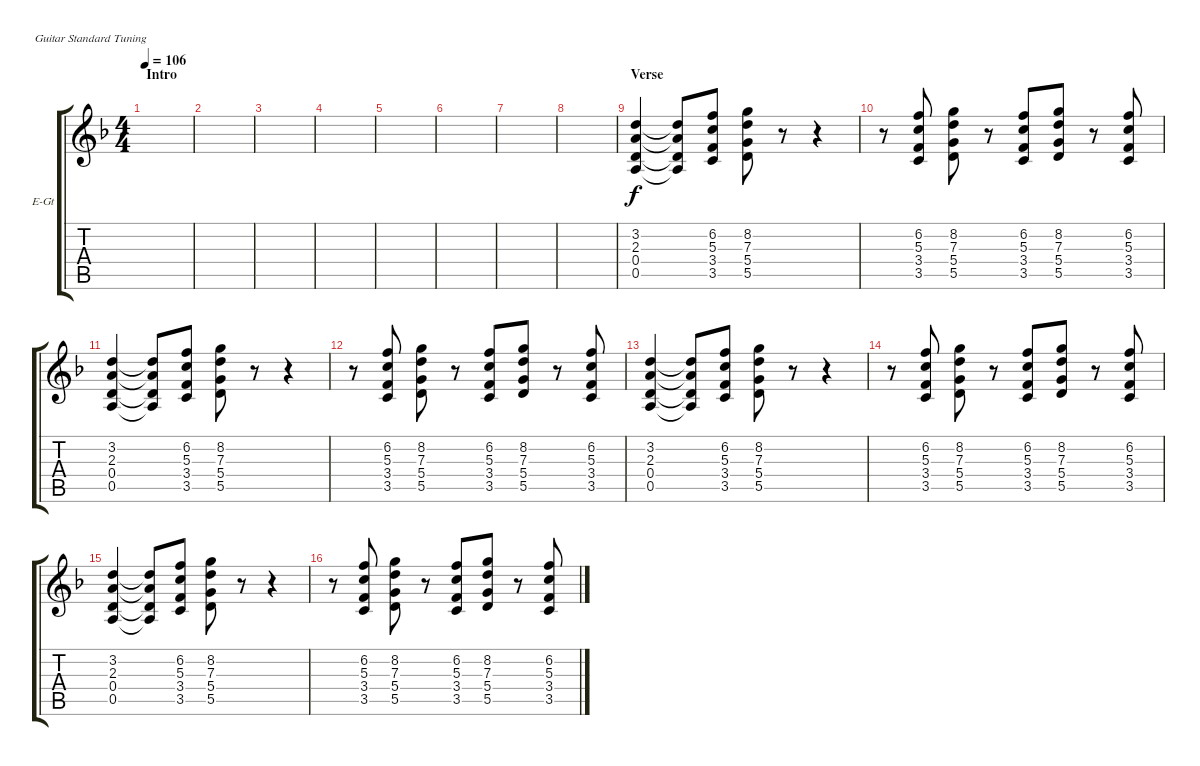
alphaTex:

\defaultSystemsLayout 4
\bracketExtendMode groupsimilarinstruments
\firstSystemTrackNameOrientation horizontal
\otherSystemsTrackNameOrientation horizontal
\track ("Malcolm Young" "E-Gt") {instrument overdrivenguitar}
\staff {score tabs}
\tuning (E4 B3 G3 D3 A2 E2)
\ts (4 4)
\section ("" "Intro")
\tempo 106
\clef g2
\scale
0.485477
\ks dminor
|
\scale
0.257261 |
\scale
0.257261 |
\scale
0.333333 |
\scale
0.333333 |
\scale
0.333333 |
|
|
\section ("" "Verse")
(0.5 0.4 2.3 3.2).4 (3.2{t} 2.3{t} 0.4{t} 0.5{t}).8 (3.5 3.4 5.3 6.2).8 (5.5 5.4 7.3 8.2).8 r.8 r.4 |
r.8 (3.5 3.4 5.3 6.2).8 (5.5 5.4 7.3 8.2).8 r.8 (3.5 3.4 5.3 6.2).8 (5.5 5.4 7.3 8.2).8 r.8 (3.5 3.4 5.3 6.2).8 |
(0.5 0.4 2.3 3.2).4 (3.2{t} 2.3{t} 0.4{t} 0.5{t}).8 (3.5 3.4 5.3 6.2).8 (5.5 5.4 7.3 8.2).8 r.8 r.4 |
r.8 (3.5 3.4 5.3 6.2).8 (5.5 5.4 7.3 8.2).8 r.8 (3.5 3.4 5.3 6.2).8 (5.5 5.4 7.3 8.2).8 r.8 (3.5 3.4 5.3 6.2).8 |
(0.5 0.4 2.3 3.2).4 (3.2{t} 2.3{t} 0.4{t} 0.5{t}).8 (3.5 3.4 5.3 6.2).8 (5.5 5.4 7.3 8.2).8 r.8 r.4 |
r.8 (3.5 3.4 5.3 6.2).8 (5.5 5.4 7.3 8.2).8 r.8 (3.5 3.4 5.3 6.2).8 (5.5 5.4 7.3 8.2).8 r.8 (3.5 3.4 5.3 6.2).8 |
(0.5 0.4 2.3 3.2).4 (3.2{t} 2.3{t} 0.4{t} 0.5{t}).8 (3.5 3.4 5.3 6.2).8 (5.5 5.4 7.3 8.2).8 r.8 r.4 |
r.8 (3.5 3.4 5.3 6.2).8 (5.5 5.4 7.3 8.2).8 r.8 (3.5 3.4 5.3 6.2).8 (5.5 5.4 7.3 8.2).8 r.8 (3.5 3.4 5.3 6.2).8
